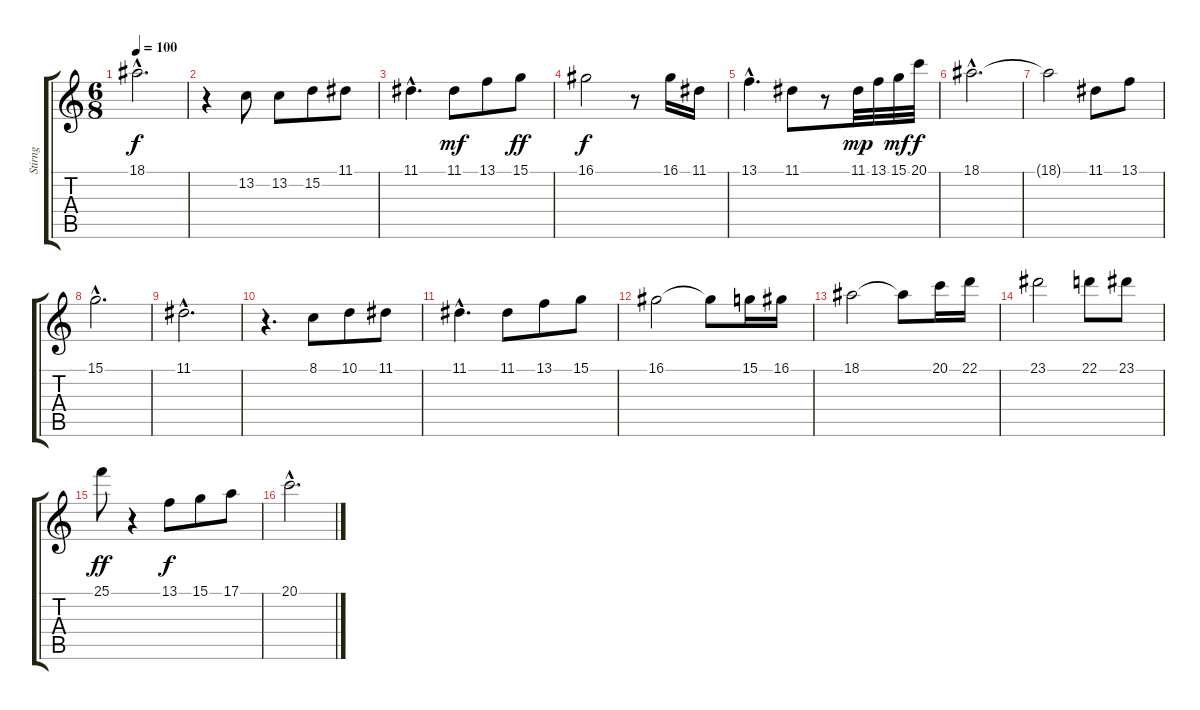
\track ("Stirng" "Stirng") {instrument stringensemble1}
\staff {score tabs}
\tuning (E4 B3 G3 D3 A2 E2) {hide}
\ts (6 8)
\tempo 100
\clef g2
\ks c
18.1{hac t}.2{d dy f} |
r.4 13.2.8 13.2.8 15.2.8 11.1.8 |
11.1{hac}.4{d} 11.1.8{dy mf} 13.1.8 15.1.8{dy ff} |
16.1.2{dy f} r.8 16.1.16 11.1.16 |
13.1{hac}.4{d} 11.1.8 r.8 11.1.32{dy mp} 13.1.32 15.1.32{dy mf} 20.1.32{dy f} |
18.1{hac}.2{d} |
18.1{t}.2 11.1.8 13.1.8 |
15.1{hac}.2{d} |
11.1{hac}.2{d} |
r.4{d} 8.1.8 10.1.8{txt ""} 11.1.8 |
11.1{hac}.4{d} 11.1.8 13.1.8 15.1.8 |
16.1.2 16.1{t}.8 15.1.16 16.1.16 |
18.1.2 18.1{t}.8 20.1.16 22.1.16 |
23.1.2 22.1.8 23.1.8 |
25.1.8{dy ff} r.4 13.1.8{dy f} 15.1.8 17.1.8 |
20.1{hac}.2{d}
